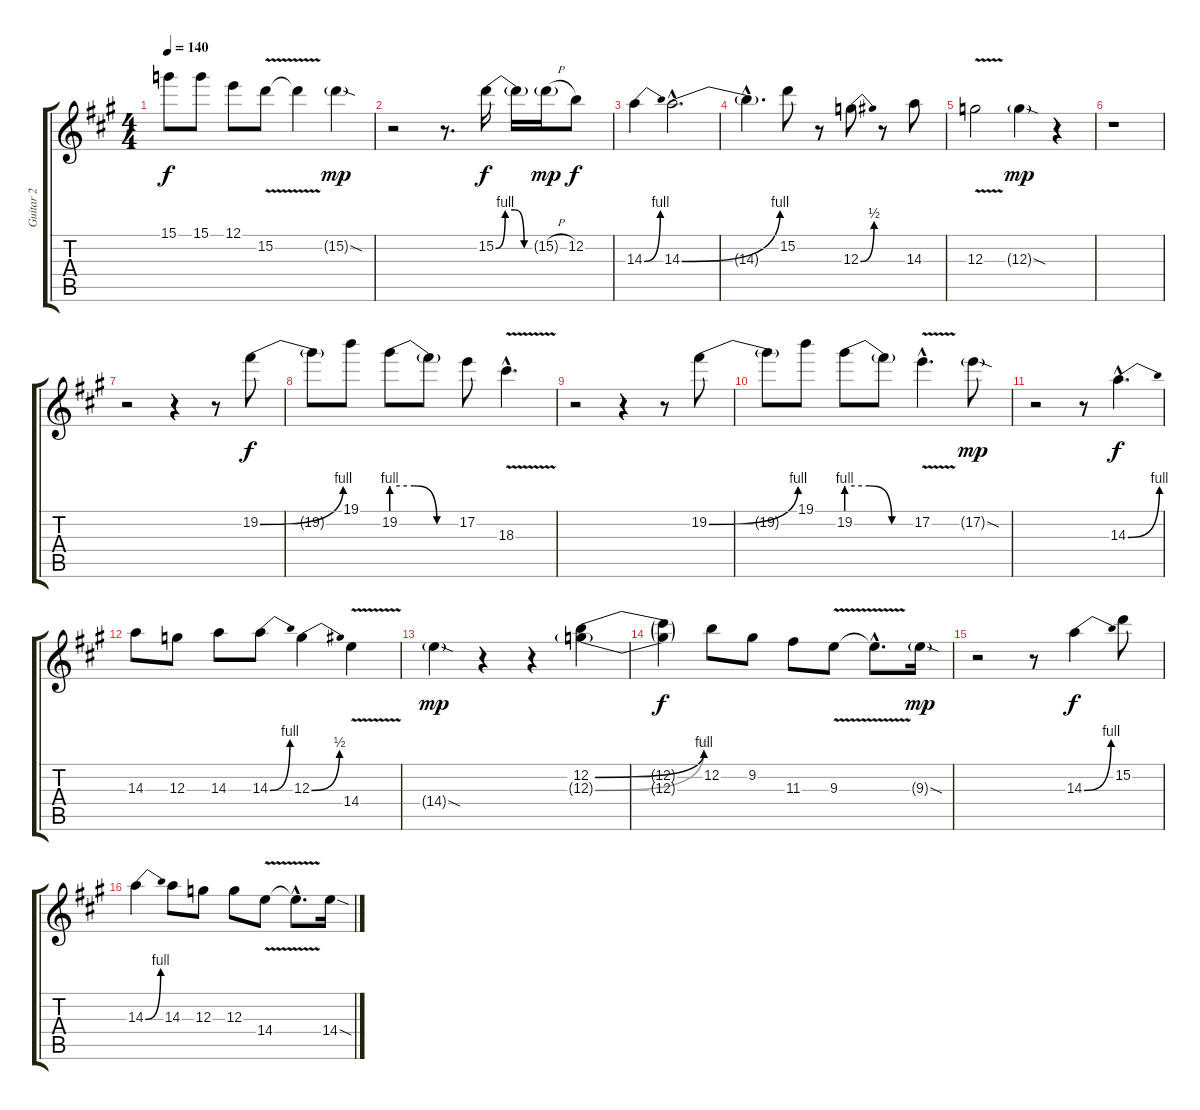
\track ("Guitar 2" "Guitar 2") {instrument overdrivenguitar}
\staff {score tabs}
\tuning (E4 B3 G3 D3 A2 E2) {hide}
\ts (4 4)
\tempo 140
\clef g2
\ks a
15.1{t}.8{dy f} 15.1.8 12.1.8 15.2{v}.8 15.2{t}.4 15.2{sod g}.4{dy mp} |
r.2 r.8{d} 15.2{be (custom 0 0 15 4 30 4 45 0 60 0)}.16{dy f} 15.2{t}.16 15.2{h g}.16{dy mp} 12.2.8{dy f} |
14.3{be (bend 0 0 60 4)}.4 14.3{be (bend 0 0 60 4) hac}.2{d} |
14.3{hac t}.4{d} 15.2.8 r.8 12.3{be (bend 0 0 60 2)}.8 r.8 14.3.8 |
12.3{v}.2 12.3{sod g}.4{dy mp} r.4 |
r.1 |
r.2 r.4 r.8 19.2{be (bend 0 0 60 4)}.8{dy f} |
19.2{t}.8 19.1.8 19.2{be (custom 0 4 20 4 40 0 60 0)}.8 19.2{t}.8 17.2.8 18.3{v hac}.4{d} |
r.2 r.4 r.8 19.2{be (bend 0 0 60 4)}.8 |
19.2{t}.8 19.1.8 19.2{be (custom 0 4 20 4 40 0 60 0)}.8 19.2{t}.8 17.2{v hac}.4{d} 17.2{sod g}.8{dy mp} |
r.2 r.8 14.3{be (bend 0 0 60 4) hac}.4{d dy f} |
14.3.8 12.3.8 14.3.8 14.3{be (bend 0 0 60 4)}.8 12.3{be (bend 0 0 60 2)}.4 14.4{v}.4 |
14.4{sod g}.4{dy mp} r.4 r.4 (12.2{be (bend 0 0 60 4)} 12.3{be (bend 0 0 60 2) g}).4 |
(12.2{t} 12.3{t}).4{dy f} 12.2.8 9.2.8 11.3.8 9.3{v}.8 9.3{hac t}.8{d} 9.3{sod g}.16{dy mp} |
r.2 r.8 14.3{be (bend 0 0 60 4)}.4{dy f} 15.2.8 |
14.3{be (bend 0 0 60 4)}.4 14.3.8 12.3.8 12.3.8 14.4{v}.8 14.4{hac t}.8{d} 14.4{sod}.16
